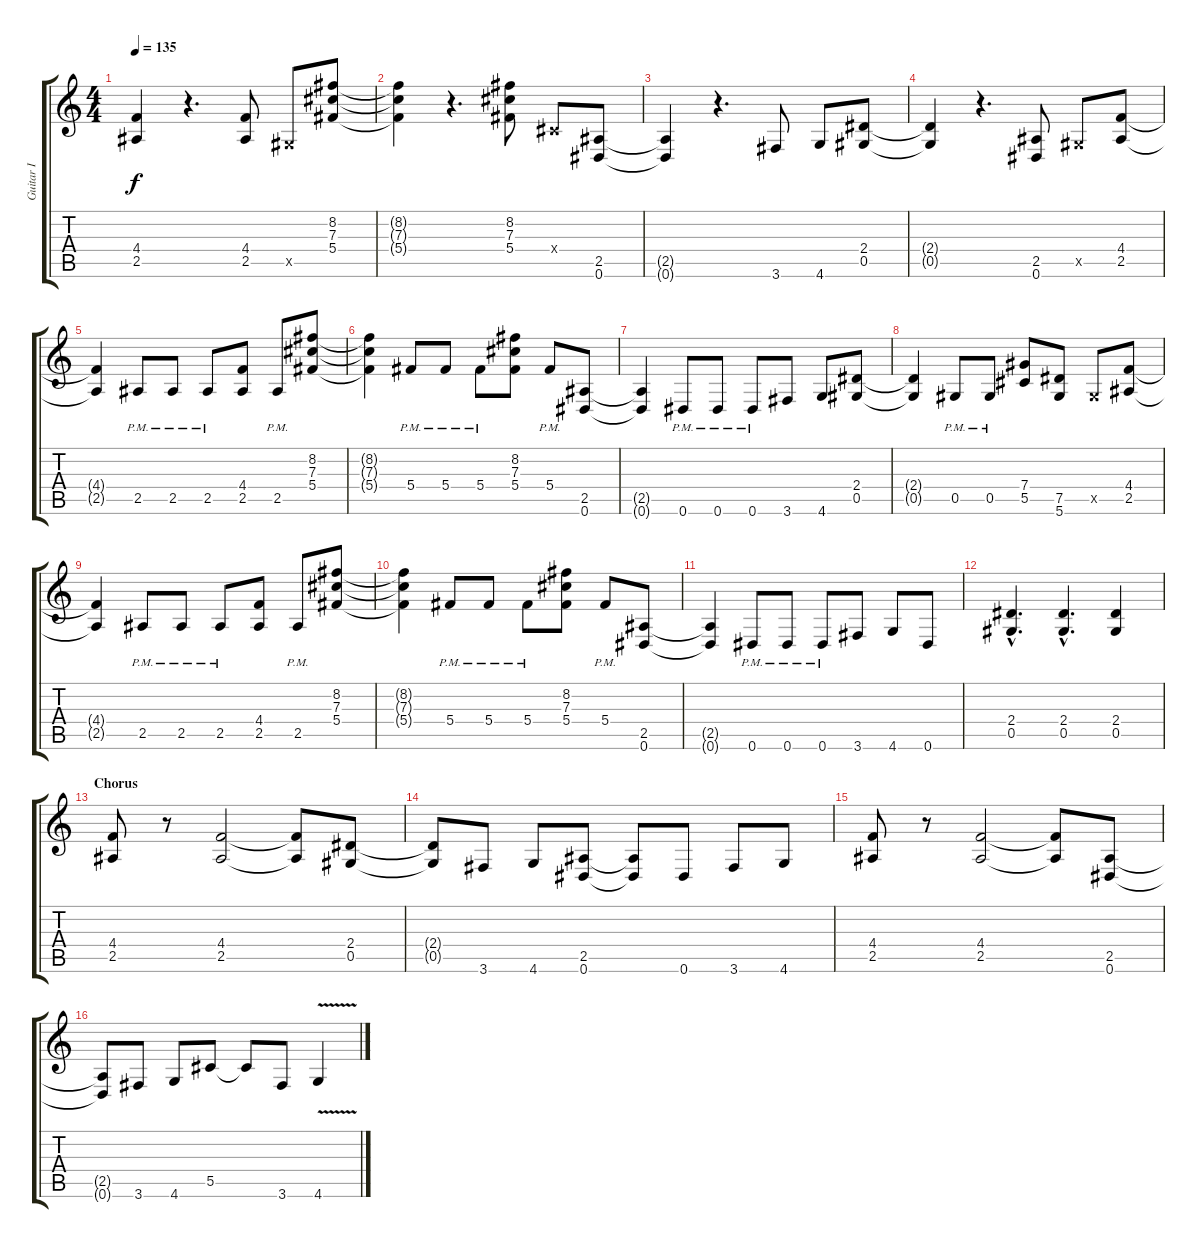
\track ("Guitar I" "Guitar I") {instrument distortionguitar}
\staff {score tabs}
\tuning (Eb4 Bb3 Gb3 Db3 Ab2 Eb2) {hide}
\ts (4 4)
\tempo 135
\clef g2
\ks c
(4.4{t} 2.5{t}).4{dy f} r.4{d} (4.4 2.5).8 0.5{x}.8 (8.2 7.3 5.4).8 |
(8.2{t} 7.3{t} 5.4{t}).4 r.4{d} (8.2 7.3 5.4).8 0.4{x}.8 (2.5 0.6).8 |
(2.5{t} 0.6{t}).4 r.4{d} 3.6.8 4.6.8 (2.4 0.5).8 |
(2.4{t} 0.5{t}).4 r.4{d} (2.5 0.6).8 0.5{x}.8 (4.4 2.5).8 |
\section ("" "")
(4.4{t} 2.5{t}).4 2.5{pm}.8 2.5{pm}.8 2.5{pm}.8 (4.4 2.5).8 2.5{pm}.8 (8.2 7.3 5.4).8 |
(8.2{t} 7.3{t} 5.4{t}).4 5.4{pm}.8 5.4{pm}.8 5.4{pm}.8 (8.2 7.3 5.4).8 5.4{pm}.8 (2.5 0.6).8 |
(2.5{t} 0.6{t}).4 0.6{pm}.8 0.6{pm}.8 0.6{pm}.8 3.6.8 4.6.8 (2.4 0.5).8 |
(2.4{t} 0.5{t}).4 0.5{pm}.8 0.5{pm}.8 (7.4 5.5).8 (7.5 5.6).8 0.5{x}.8 (4.4 2.5).8 |
(4.4{t} 2.5{t}).4 2.5{pm}.8 2.5{pm}.8 2.5{pm}.8 (4.4 2.5).8 2.5{pm}.8 (8.2 7.3 5.4).8 |
(8.2{t} 7.3{t} 5.4{t}).4 5.4{pm}.8 5.4{pm}.8 5.4{pm}.8 (8.2 7.3 5.4).8 5.4{pm}.8 (2.5 0.6).8 |
(2.5{t} 0.6{t}).4 0.6{pm}.8 0.6{pm}.8 0.6{pm}.8 3.6.8 4.6.8 0.6.8 |
(2.4{hac} 0.5{hac}).4{d} (2.4{hac} 0.5{hac}).4{d} (2.4 0.5).4 |
\section ("" "Chorus")
(4.4 2.5).8 r.8 (4.4 2.5).2 (4.4{t} 2.5{t}).8 (2.4 0.5).8 |
(2.4{t} 0.5{t}).8 3.6.8 4.6.8 (2.5 0.6).8 (2.5{t} 0.6{t}).8 0.6.8 3.6.8 4.6.8 |
(4.4 2.5).8 r.8 (4.4 2.5).2 (4.4{t} 2.5{t}).8 (2.5 0.6).8 |
(2.5{t} 0.6{t}).8 3.6.8 4.6.8 5.5.8 5.5{t}.8 3.6.8 4.6{v}.4
